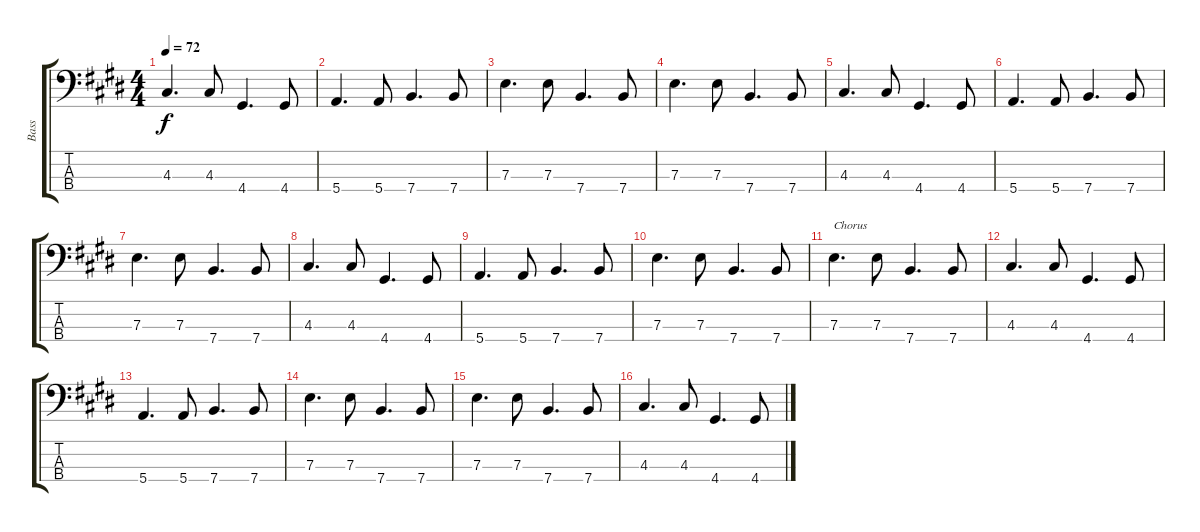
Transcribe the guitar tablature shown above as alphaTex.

\track ("Bass" "Bass") {instrument electricbassfinger}
\staff {score tabs}
\tuning (G2 D2 A1 E1) {hide}
\ts (4 4)
\tempo 72
\clef f4
\ks e
4.3.4{d dy f} 4.3.8 4.4.4{d} 4.4.8 |
5.4.4{d} 5.4.8 7.4.4{d} 7.4.8 |
7.3.4{d} 7.3.8 7.4.4{d} 7.4.8 |
7.3.4{d} 7.3.8 7.4.4{d} 7.4.8 |
4.3.4{d} 4.3.8 4.4.4{d} 4.4.8 |
5.4.4{d} 5.4.8 7.4.4{d} 7.4.8 |
7.3.4{d} 7.3.8 7.4.4{d} 7.4.8 |
4.3.4{d} 4.3.8 4.4.4{d} 4.4.8 |
5.4.4{d} 5.4.8 7.4.4{d} 7.4.8 |
7.3.4{d} 7.3.8 7.4.4{d} 7.4.8 |
7.3.4{d txt "Chorus"} 7.3.8 7.4.4{d} 7.4.8 |
4.3.4{d} 4.3.8 4.4.4{d} 4.4.8 |
5.4.4{d} 5.4.8 7.4.4{d} 7.4.8 |
7.3.4{d} 7.3.8 7.4.4{d} 7.4.8 |
7.3.4{d} 7.3.8 7.4.4{d} 7.4.8 |
4.3.4{d} 4.3.8 4.4.4{d} 4.4.8
